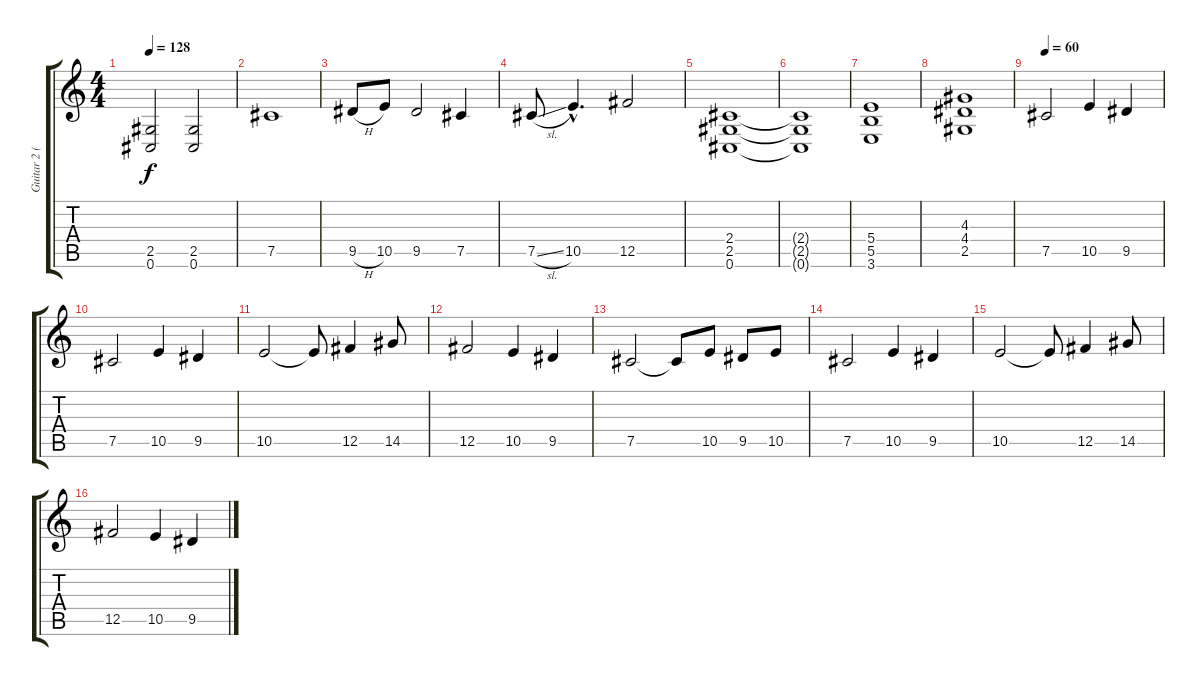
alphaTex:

\track ("Guitar 2 (Distortion)" "Guitar 2 (") {instrument distortionguitar}
\staff {score tabs}
\tuning (Db4 Ab3 E3 B2 Gb2 Db2) {hide}
\ts (4 4)
\tempo 128
\clef g2
\ks c
(2.5 0.6).2{dy f} (2.5 0.6).2 |
7.5.1 |
9.5{h}.8 10.5.8 9.5.2 7.5.4 |
7.5{sl}.8 10.5{hac}.4{d} 12.5.2 |
(2.4 2.5 0.6).1 |
(2.4{t} 2.5{t} 0.6{t}).1 |
(5.4 5.5 3.6).1 |
(4.3 4.4 2.5).1 |
\tempo 60
7.5.2 10.5.4 9.5.4 |
7.5.2 10.5.4 9.5.4 |
10.5.2 10.5{t}.8 12.5.4 14.5.8 |
12.5.2 10.5.4 9.5.4 |
7.5.2 7.5{t}.8 10.5.8 9.5.8 10.5.8 |
7.5.2 10.5.4 9.5.4 |
10.5.2 10.5{t}.8 12.5.4 14.5.8 |
12.5.2 10.5.4 9.5.4
